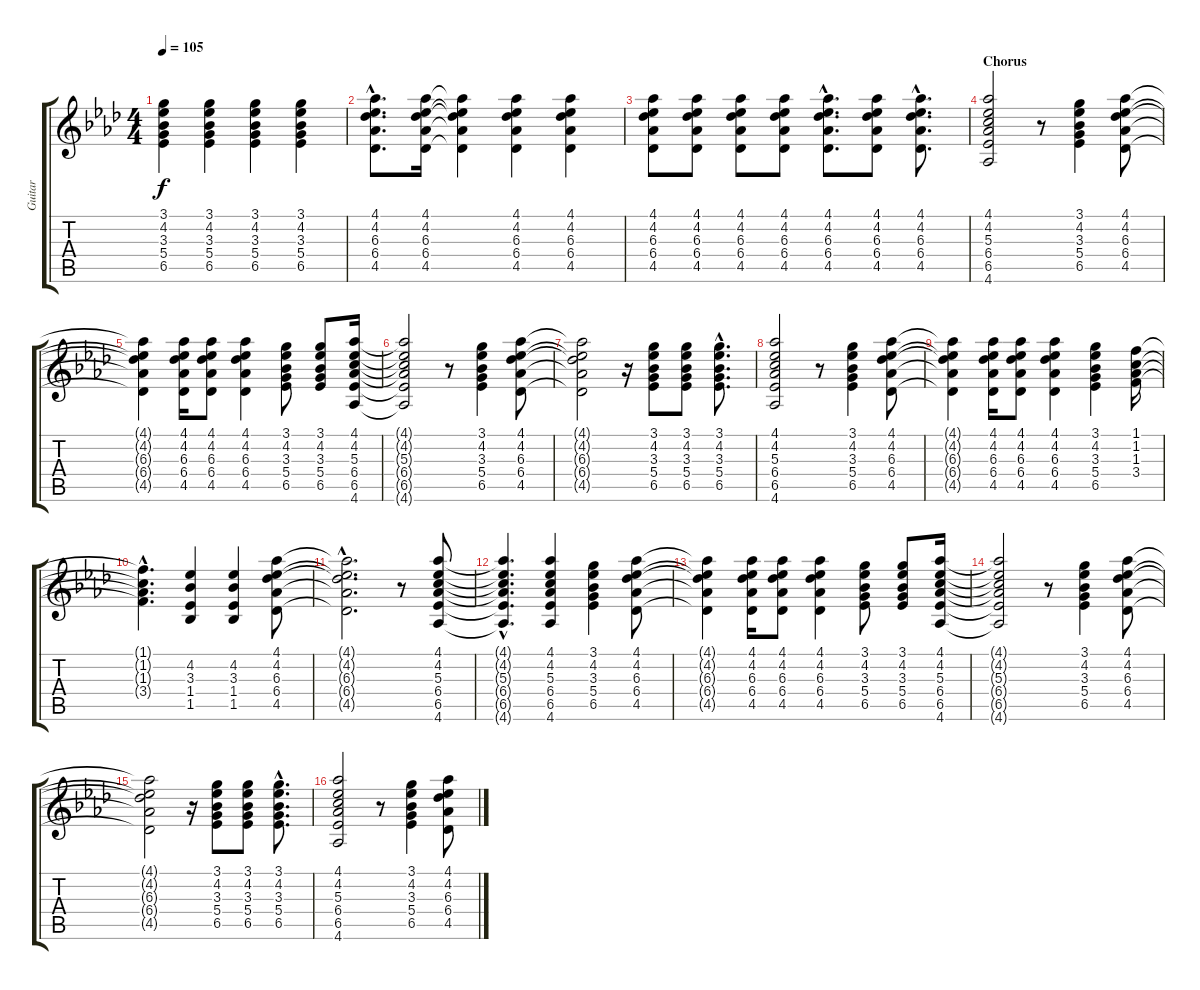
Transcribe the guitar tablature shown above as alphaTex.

\track ("Guitar" "Guitar") {instrument acousticguitarsteel}
\staff {score tabs}
\tuning (E4 B3 G3 D3 A2 E2) {hide}
\ts (4 4)
\tempo 105
\clef g2
\ks ab
(3.1 4.2 3.3 5.4 6.5).4{dy f} (3.1 4.2 3.3 5.4 6.5).4 (3.1 4.2 3.3 5.4 6.5).4 (3.1 4.2 3.3 5.4 6.5).4 |
(4.1{hac} 4.2{hac} 6.3{hac} 6.4{hac} 4.5{hac}).8{d} (4.1 4.2 6.3 6.4 4.5).16 (4.1{t} 4.2{t} 6.3{t} 6.4{t} 4.5{t}).4 (4.1 4.2 6.3 6.4 4.5).4 (4.1 4.2 6.3 6.4 4.5).4 |
(4.1 4.2 6.3 6.4 4.5).8 (4.1 4.2 6.3 6.4 4.5).8 (4.1 4.2 6.3 6.4 4.5).8 (4.1 4.2 6.3 6.4 4.5).8 (4.1{hac} 4.2{hac} 6.3{hac} 6.4{hac} 4.5{hac}).8{d} (4.1 4.2 6.3 6.4 4.5).8 (4.1{hac} 4.2{hac} 6.3{hac} 6.4{hac} 4.5{hac}).8{d} |
\section ("" "Chorus")
(4.1 4.2 5.3 6.4 6.5 4.6).2 r.8 (3.1 4.2 3.3 5.4 6.5).4 (4.1 4.2 6.3 6.4 4.5).8 |
(4.1{t} 4.2{t} 6.3{t} 6.4{t} 4.5{t}).4 (4.1 4.2 6.3 6.4 4.5).16 (4.1 4.2 6.3 6.4 4.5).8 (4.1 4.2 6.3 6.4 4.5).4 (3.1 4.2 3.3 5.4 6.5).8 (3.1 4.2 3.3 5.4 6.5).8 (4.1 4.2 5.3 6.4 6.5 4.6).16 |
(4.1{t} 4.2{t} 5.3{t} 6.4{t} 6.5{t} 4.6{t}).2 r.8 (3.1 4.2 3.3 5.4 6.5).4 (4.1 4.2 6.3 6.4 4.5).8 |
(4.1{t} 4.2{t} 6.3{t} 6.4{t} 4.5{t}).2 r.16 (3.1 4.2 3.3 5.4 6.5).8 (3.1 4.2 3.3 5.4 6.5).8 (3.1{hac} 4.2{hac} 3.3{hac} 5.4{hac} 6.5{hac}).8{d} |
(4.1 4.2 5.3 6.4 6.5 4.6).2 r.8 (3.1 4.2 3.3 5.4 6.5).4 (4.1 4.2 6.3 6.4 4.5).8 |
(4.1{t} 4.2{t} 6.3{t} 6.4{t} 4.5{t}).4 (4.1 4.2 6.3 6.4 4.5).16 (4.1 4.2 6.3 6.4 4.5).8 (4.1 4.2 6.3 6.4 4.5).4 (3.1 4.2 3.3 5.4 6.5).4 (1.1 1.2 1.3 3.4).16 |
(1.1{hac t} 1.2{hac t} 1.3{hac t} 3.4{hac t}).4{d} (4.2 3.3 1.4 1.5).4 (4.2 3.3 1.4 1.5).4 (4.1 4.2 6.3 6.4 4.5).8 |
(4.1{hac t} 4.2{hac t} 6.3{hac t} 6.4{hac t} 4.5{hac t}).2{d} r.8 (4.1 4.2 5.3 6.4 6.5 4.6).8 |
(4.1{hac t} 4.2{hac t} 5.3{hac t} 6.4{hac t} 6.5{hac t} 4.6{hac t}).4{d} (4.1 4.2 5.3 6.4 6.5 4.6).4 (3.1 4.2 3.3 5.4 6.5).4 (4.1 4.2 6.3 6.4 4.5).8 |
(4.1{t} 4.2{t} 6.3{t} 6.4{t} 4.5{t}).4 (4.1 4.2 6.3 6.4 4.5).16 (4.1 4.2 6.3 6.4 4.5).8 (4.1 4.2 6.3 6.4 4.5).4 (3.1 4.2 3.3 5.4 6.5).8 (3.1 4.2 3.3 5.4 6.5).8 (4.1 4.2 5.3 6.4 6.5 4.6).16 |
(4.1{t} 4.2{t} 5.3{t} 6.4{t} 6.5{t} 4.6{t}).2 r.8 (3.1 4.2 3.3 5.4 6.5).4 (4.1 4.2 6.3 6.4 4.5).8 |
(4.1{t} 4.2{t} 6.3{t} 6.4{t} 4.5{t}).2 r.16 (3.1 4.2 3.3 5.4 6.5).8 (3.1 4.2 3.3 5.4 6.5).8 (3.1{hac} 4.2{hac} 3.3{hac} 5.4{hac} 6.5{hac}).8{d} |
(4.1 4.2 5.3 6.4 6.5 4.6).2 r.8 (3.1 4.2 3.3 5.4 6.5).4 (4.1 4.2 6.3 6.4 4.5).8
